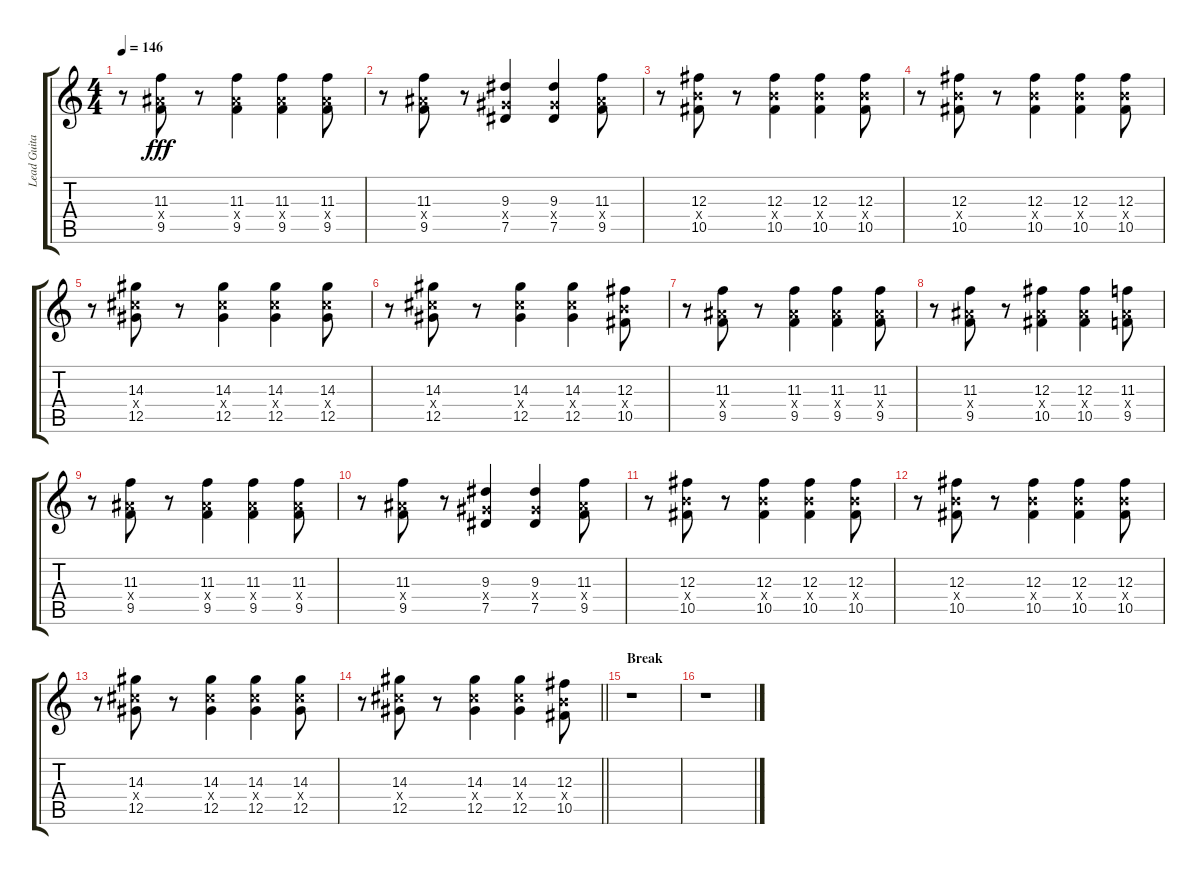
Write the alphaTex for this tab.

\track ("Lead Guitar" "Lead Guita") {instrument electricguitarclean}
\staff {score tabs}
\tuning (Eb4 Bb3 Gb3 Db3 Ab2 Db2) {hide}
\ts (4 4)
\tempo 146
\clef g2
\ks c
r.8{dy fff} (11.3 9.4{x} 9.5).8 r.8 (11.3 9.4{x} 9.5).4 (11.3 9.4{x} 9.5).4 (11.3 9.4{x} 9.5).8 |
r.8 (11.3 9.4{x} 9.5).8 r.8 (9.3 7.4{x} 7.5).4 (9.3 7.4{x} 7.5).4 (11.3 9.4{x} 9.5).8 |
r.8 (12.3 10.4{x} 10.5).8 r.8 (12.3 10.4{x} 10.5).4 (12.3 10.4{x} 10.5).4 (12.3 10.4{x} 10.5).8 |
r.8 (12.3 10.4{x} 10.5).8 r.8 (12.3 10.4{x} 10.5).4 (12.3 10.4{x} 10.5).4 (12.3 10.4{x} 10.5).8 |
r.8 (14.3 12.4{x} 12.5).8 r.8 (14.3 12.4{x} 12.5).4 (14.3 12.4{x} 12.5).4 (14.3 12.4{x} 12.5).8 |
r.8 (14.3 12.4{x} 12.5).8 r.8 (14.3 12.4{x} 12.5).4 (14.3 12.4{x} 12.5).4 (12.3 10.4{x} 10.5).8 |
r.8 (11.3 9.4{x} 9.5).8 r.8 (11.3 9.4{x} 9.5).4 (11.3 9.4{x} 9.5).4 (11.3 9.4{x} 9.5).8 |
r.8 (11.3 9.4{x} 9.5).8 r.8 (12.3 9.4{x} 10.5).4 (12.3 9.4{x} 10.5).4 (11.3 9.4{x} 9.5).8 |
r.8 (11.3 9.4{x} 9.5).8 r.8 (11.3 9.4{x} 9.5).4 (11.3 9.4{x} 9.5).4 (11.3 9.4{x} 9.5).8 |
r.8 (11.3 9.4{x} 9.5).8 r.8 (9.3 7.4{x} 7.5).4 (9.3 7.4{x} 7.5).4 (11.3 9.4{x} 9.5).8 |
r.8 (12.3 10.4{x} 10.5).8 r.8 (12.3 10.4{x} 10.5).4 (12.3 10.4{x} 10.5).4 (12.3 10.4{x} 10.5).8 |
r.8 (12.3 10.4{x} 10.5).8 r.8 (12.3 10.4{x} 10.5).4 (12.3 10.4{x} 10.5).4 (12.3 10.4{x} 10.5).8 |
r.8 (14.3 12.4{x} 12.5).8 r.8 (14.3 12.4{x} 12.5).4 (14.3 12.4{x} 12.5).4 (14.3 12.4{x} 12.5).8 |
\barLineRight lightlight
r.8 (14.3 12.4{x} 12.5).8 r.8 (14.3 12.4{x} 12.5).4 (14.3 12.4{x} 12.5).4 (12.3 10.4{x} 10.5).8 |
\section ("" "Break")
r.1{volume 12} |
r.1
